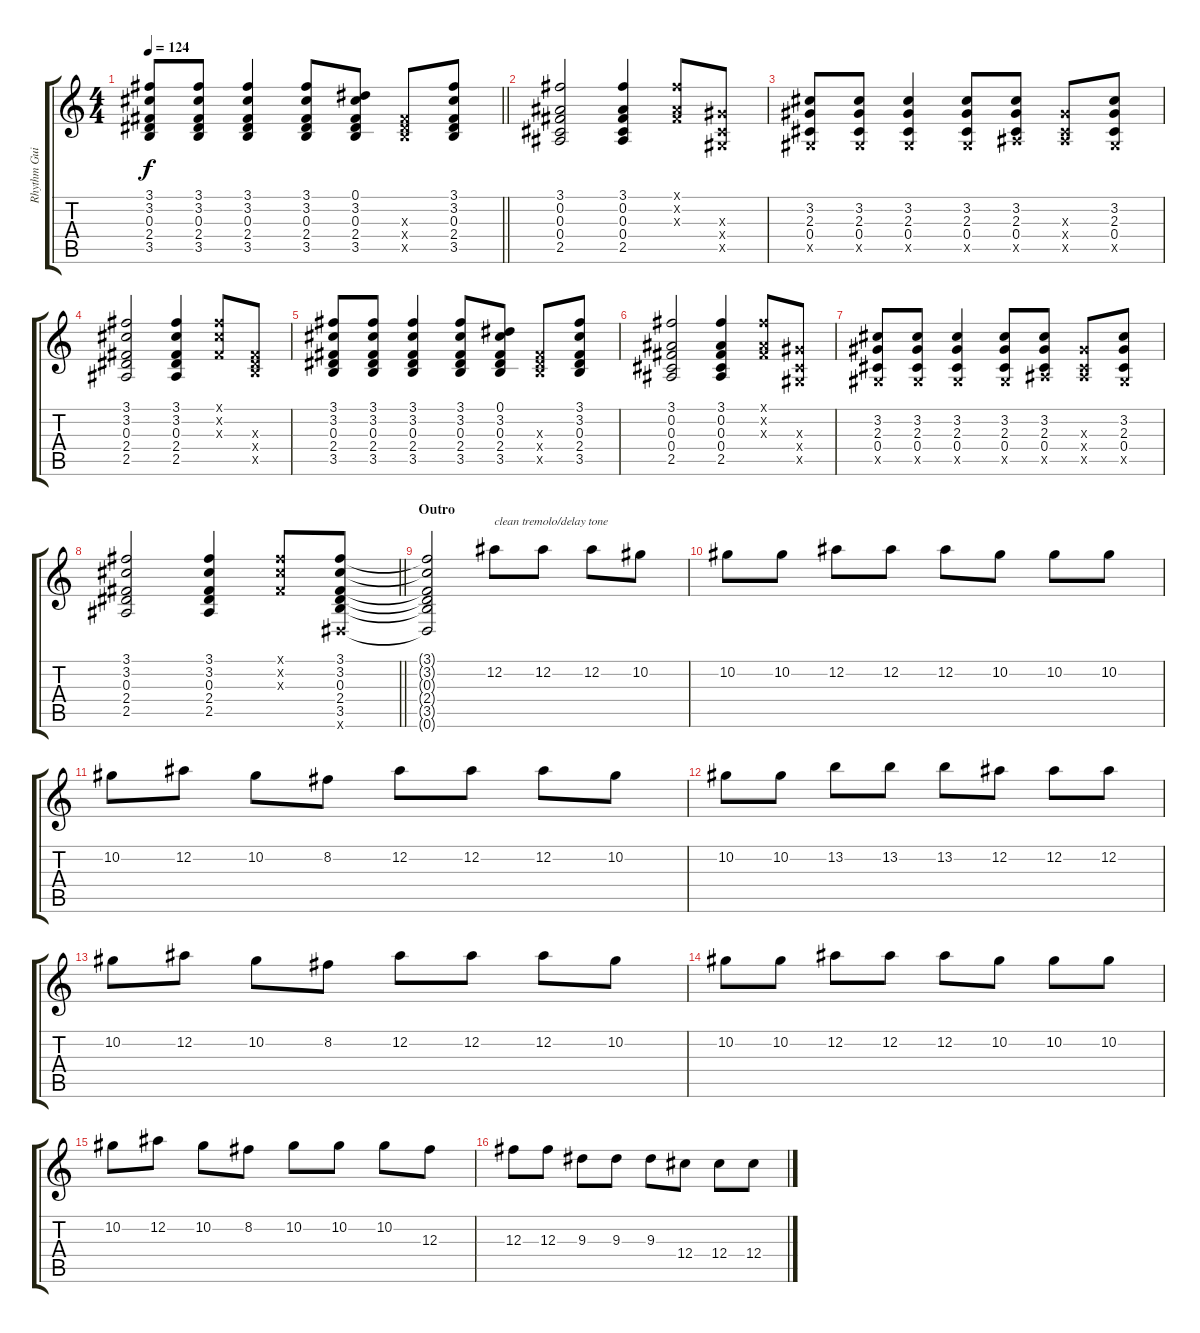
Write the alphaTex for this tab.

\track ("Rhythm Guitar" "Rhythm Gui") {instrument distortionguitar}
\staff {score tabs}
\tuning (Eb4 Bb3 Gb3 Db3 Ab2 Eb2) {hide}
\ts (4 4)
\tempo 124
\clef g2
\barLineRight lightlight
\ks c
(3.1 3.2 0.3 2.4 3.5).8{dy f} (3.1 3.2 0.3 2.4 3.5).8 (3.1 3.2 0.3 2.4 3.5).4 (3.1 3.2 0.3 2.4 3.5).8 (0.1 3.2 0.3 2.4 3.5).8 (0.3{x} 2.4{x} 3.5{x}).8 (3.1 3.2 0.3 2.4 3.5).8 |
(3.1 0.2 0.3 0.4 2.5).2 (3.1 0.2 0.3 0.4 2.5).4 (3.1{x} 0.2{x} 0.3{x}).8 (2.3{x} 0.4{x} 0.5{x}).8 |
(3.2 2.3 0.4 0.5{x}).8 (3.2 2.3 0.4 0.5{x}).8 (3.2 2.3 0.4 0.5{x}).4 (3.2 2.3 0.4 0.5{x}).8 (3.2 2.3 0.4 2.5{x}).8 (2.3{x} 0.4{x} 2.5{x}).8 (3.2 2.3 0.4 0.5{x}).8 |
(3.1 3.2 0.3 2.4 2.5).2 (3.1 3.2 0.3 2.4 2.5).4 (3.1{x} 3.2{x} 0.3{x}).8 (0.3{x} 2.4{x} 3.5{x}).8 |
(3.1 3.2 0.3 2.4 3.5).8 (3.1 3.2 0.3 2.4 3.5).8 (3.1 3.2 0.3 2.4 3.5).4 (3.1 3.2 0.3 2.4 3.5).8 (0.1 3.2 0.3 2.4 3.5).8 (0.3{x} 2.4{x} 3.5{x}).8 (3.1 3.2 0.3 2.4 3.5).8 |
(3.1 0.2 0.3 0.4 2.5).2 (3.1 0.2 0.3 0.4 2.5).4 (3.1{x} 0.2{x} 0.3{x}).8 (2.3{x} 0.4{x} 0.5{x}).8 |
(3.2 2.3 0.4 0.5{x}).8 (3.2 2.3 0.4 0.5{x}).8 (3.2 2.3 0.4 0.5{x}).4 (3.2 2.3 0.4 0.5{x}).8 (3.2 2.3 0.4 2.5{x}).8 (2.3{x} 0.4{x} 2.5{x}).8 (3.2 2.3 0.4 0.5{x}).8 |
\barLineRight lightlight
(3.1 3.2 0.3 2.4 2.5).2 (3.1 3.2 0.3 2.4 2.5).4 (3.1{x} 3.2{x} 0.3{x}).8 (3.1 3.2 0.3 2.4 3.5 0.6{x}).8 |
\section ("" "Outro")
(3.1{t} 3.2{t} 0.3{t} 2.4{t} 3.5{t} 0.6{t}).2 12.2.8{txt "clean tremolo/delay tone" volume 14 instrument distortionguitar} 12.2.8 12.2.8 10.2.8 |
10.2.8 10.2.8 12.2.8 12.2.8 12.2.8 10.2.8 10.2.8 10.2.8 |
10.2.8 12.2.8 10.2.8 8.2.8 12.2.8 12.2.8 12.2.8 10.2.8 |
10.2.8 10.2.8 13.2.8 13.2.8 13.2.8 12.2.8 12.2.8 12.2.8 |
10.2.8 12.2.8 10.2.8 8.2.8 12.2.8 12.2.8 12.2.8 10.2.8 |
10.2.8 10.2.8 12.2.8 12.2.8 12.2.8 10.2.8 10.2.8 10.2.8 |
10.2.8 12.2.8 10.2.8 8.2.8 10.2.8 10.2.8 10.2.8 12.3.8 |
12.3.8 12.3.8 9.3.8 9.3.8 9.3.8 12.4.8 12.4.8 12.4.8
